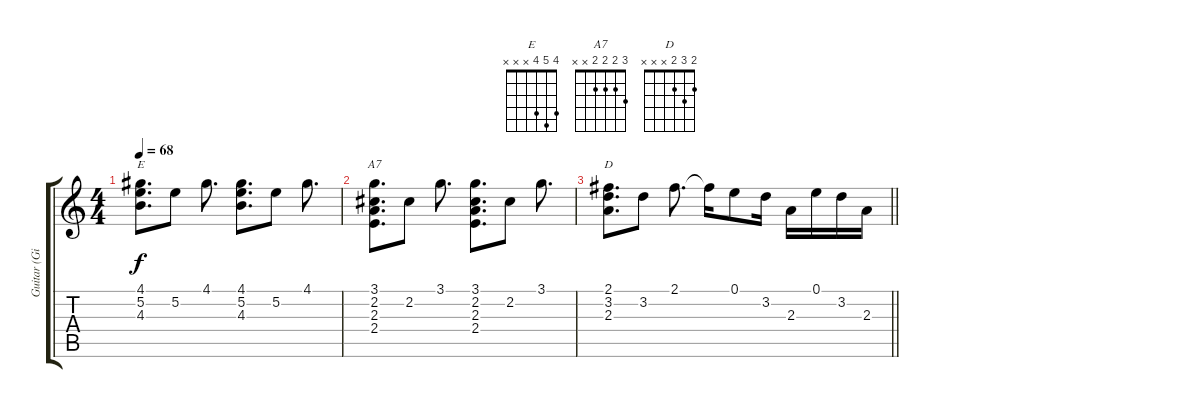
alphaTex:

\track ("Guitar (Gilmour)" "Guitar (Gi") {instrument electricguitarjazz}
\staff {score tabs}
\tuning (E4 B3 G3 D3 A2 E2) {hide}
\chord ("E" 4 5 4 x x x)
\chord ("A7" 3 2 2 2 x x)
\chord ("D" 2 3 2 x x x)
\ts (4 4)
\tempo 68
\clef g2
\ks c
(4.1 5.2 4.3).8{d ch "E" dy f} 5.2.8 4.1.8{d} (4.1 5.2 4.3).8{d} 5.2.8 4.1.8{d} |
(3.1 2.2 2.3 2.4).8{d ch "A7"} 2.2.8 3.1.8{d} (3.1 2.2 2.3 2.4).8{d} 2.2.8 3.1.8{d} |
\barLineRight lightlight
(2.1 3.2 2.3).8{d ch "D"} 3.2.8 2.1.8{d} 2.1{t}.16 0.1.8 3.2.16 2.3.16 0.1.16 3.2.16 2.3.16
